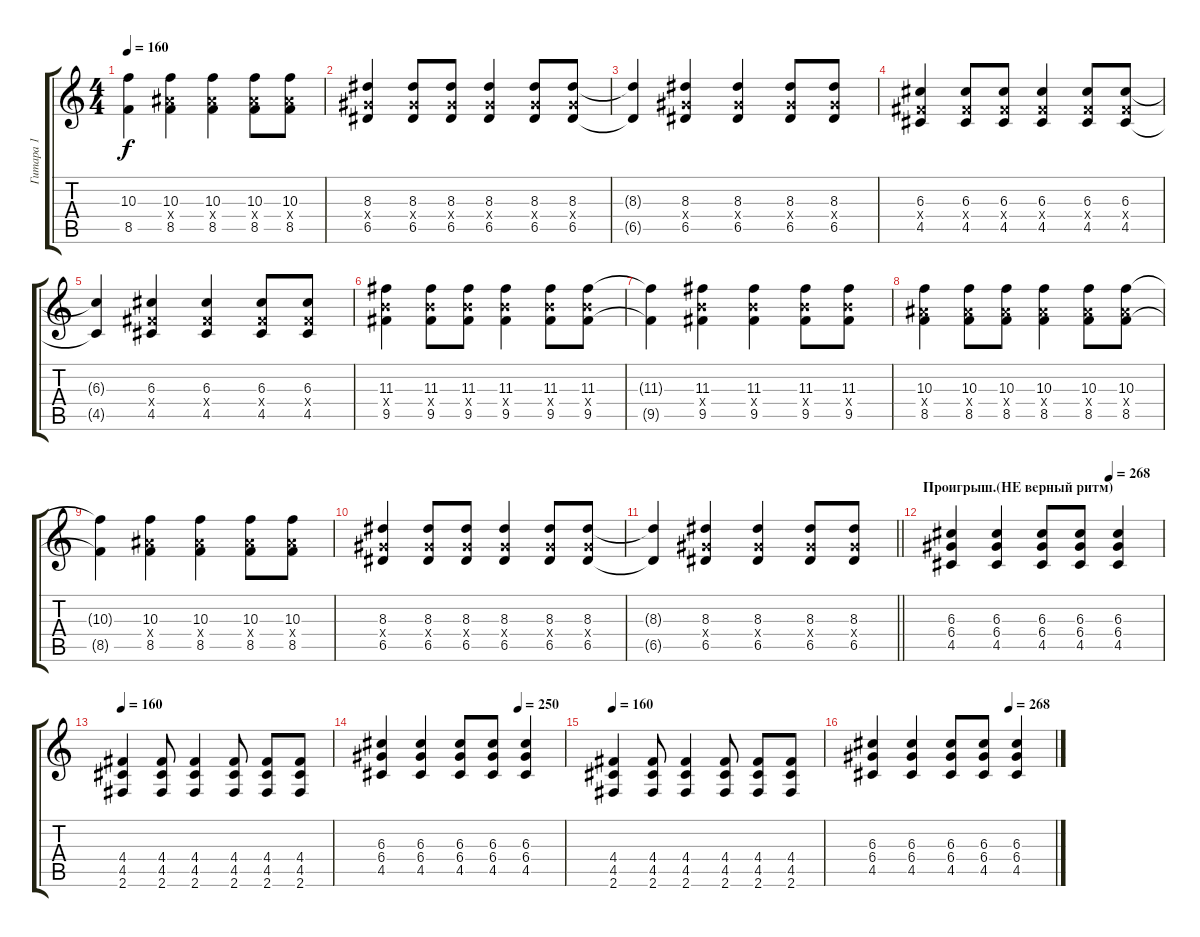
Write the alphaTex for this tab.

\track ("Гитара 1" "Гитара 1") {instrument distortionguitar}
\staff {score tabs}
\tuning (E4 B3 G3 D3 A2 E2) {hide}
\ts (4 4)
\tempo 160
\clef g2
\ks c
(10.3{t} 8.5{t}).4{dy f} (10.3 8.4{x} 8.5).4 (10.3 8.4{x} 8.5).4 (10.3 8.4{x} 8.5).8 (10.3 8.4{x} 8.5).8 |
(8.3 6.4{x} 6.5).4 (8.3 6.4{x} 6.5).8 (8.3 6.4{x} 6.5).8 (8.3 6.4{x} 6.5).4 (8.3 6.4{x} 6.5).8 (8.3 6.4{x} 6.5).8 |
(8.3{t} 6.5{t}).4 (8.3 6.4{x} 6.5).4 (8.3 6.4{x} 6.5).4 (8.3 6.4{x} 6.5).8 (8.3 6.4{x} 6.5).8 |
(6.3 4.4{x} 4.5).4 (6.3 4.4{x} 4.5).8 (6.3 4.4{x} 4.5).8 (6.3 4.4{x} 4.5).4 (6.3 4.4{x} 4.5).8 (6.3 4.4{x} 4.5).8 |
(6.3{t} 4.5{t}).4 (6.3 4.4{x} 4.5).4 (6.3 4.4{x} 4.5).4 (6.3 4.4{x} 4.5).8 (6.3 4.4{x} 4.5).8 |
(11.3 9.4{x} 9.5).4 (11.3 9.4{x} 9.5).8 (11.3 9.4{x} 9.5).8 (11.3 9.4{x} 9.5).4 (11.3 9.4{x} 9.5).8 (11.3 9.4{x} 9.5).8 |
(11.3{t} 9.5{t}).4 (11.3 9.4{x} 9.5).4 (11.3 9.4{x} 9.5).4 (11.3 9.4{x} 9.5).8 (11.3 9.4{x} 9.5).8 |
(10.3 8.4{x} 8.5).4 (10.3 8.4{x} 8.5).8 (10.3 8.4{x} 8.5).8 (10.3 8.4{x} 8.5).4 (10.3 8.4{x} 8.5).8 (10.3 8.4{x} 8.5).8 |
(10.3{t} 8.5{t}).4 (10.3 8.4{x} 8.5).4 (10.3 8.4{x} 8.5).4 (10.3 8.4{x} 8.5).8 (10.3 8.4{x} 8.5).8 |
(8.3 6.4{x} 6.5).4 (8.3 6.4{x} 6.5).8 (8.3 6.4{x} 6.5).8 (8.3 6.4{x} 6.5).4 (8.3 6.4{x} 6.5).8 (8.3 6.4{x} 6.5).8 |
\barLineRight lightlight
(8.3{t} 6.5{t}).4 (8.3 6.4{x} 6.5).4 (8.3 6.4{x} 6.5).4 (8.3 6.4{x} 6.5).8 (8.3 6.4{x} 6.5).8 |
\section ("" "Проигрыш.(НЕ верный ритм)")
\tempo (268 0.75)
(6.3 6.4 4.5).4 (6.3 6.4 4.5).4 (6.3 6.4 4.5).8 (6.3 6.4 4.5).8 (6.3 6.4 4.5).4 |
\tempo 160
(4.4 4.5 2.6).4 (4.4 4.5 2.6).8 (4.4 4.5 2.6).4 (4.4 4.5 2.6).8 (4.4 4.5 2.6).8 (4.4 4.5 2.6).8 |
\tempo (250 0.75)
(6.3 6.4 4.5).4 (6.3 6.4 4.5).4 (6.3 6.4 4.5).8 (6.3 6.4 4.5).8 (6.3 6.4 4.5).4 |
\tempo 160
(4.4 4.5 2.6).4 (4.4 4.5 2.6).8 (4.4 4.5 2.6).4 (4.4 4.5 2.6).8 (4.4 4.5 2.6).8 (4.4 4.5 2.6).8 |
\tempo (268 0.75)
(6.3 6.4 4.5).4 (6.3 6.4 4.5).4 (6.3 6.4 4.5).8 (6.3 6.4 4.5).8 (6.3 6.4 4.5).4
